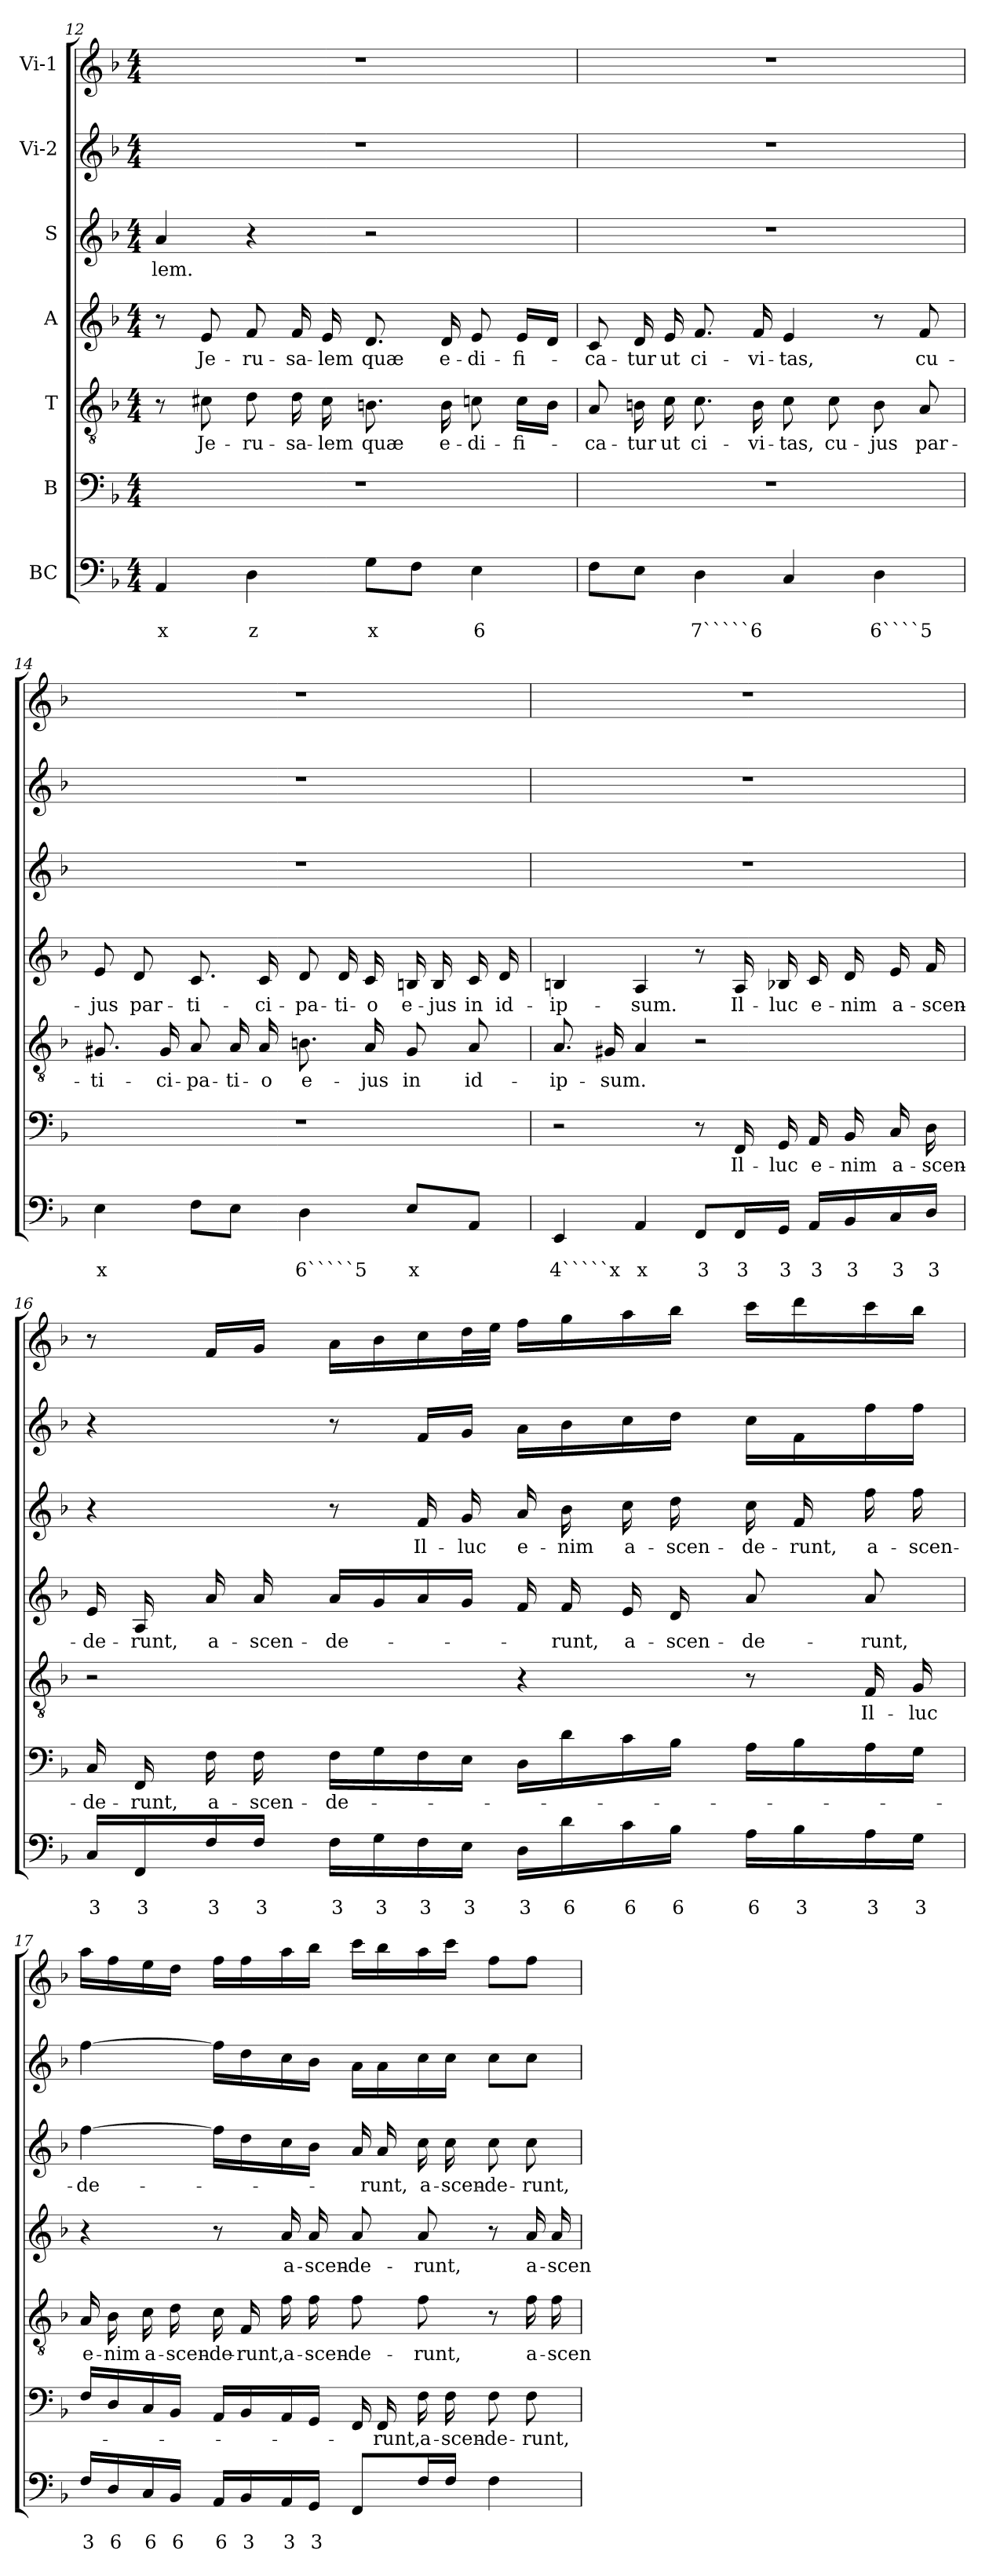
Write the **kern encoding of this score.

**kern	**text	**text	**kern	**text	**kern	**text	**kern	**text	**kern	**text	**kern	**kern
*part7	*part7	*part7	*part6	*part6	*part5	*part5	*part4	*part4	*part3	*part3	*part2	*part1
*staff7	*staff7	*staff7	*staff6	*staff6	*staff5	*staff5	*staff4	*staff4	*staff3	*staff3	*staff2	*staff1
*I"BC	*	*	*I"B	*	*I"T	*	*I"A	*	*I"S	*	*I"Vi-2	*I"Vi-1
*clefF4	*	*	*clefF4	*	*clefGv2	*	*clefG2	*	*clefG2	*	*clefG2	*clefG2
*k[b-]	*	*	*k[b-]	*	*k[b-]	*	*k[b-]	*	*k[b-]	*	*k[b-]	*k[b-]
*F:	*	*	*F:	*	*F:	*	*F:	*	*F:	*	*F:	*F:
*M4/4	*	*	*M4/4	*	*M4/4	*	*M4/4	*	*M4/4	*	*M4/4	*M4/4
=12	=12	=12	=12	=12	=12	=12	=12	=12	=12	=12	=12	=12
!	!	!LO:LY:b	!	!	!	!	!	!	!	!LO:LY:b	!	!
4AA/	.	x	1r	.	8r	.	8r	.	4a/	-lem.	1r	1r
!	!	!	!	!	!	!LO:LY:b	!	!LO:LY:b	!	!	!	!
.	.	.	.	.	8c#X\	Je-	8e/	Je-	.	.	.	.
!	!	!LO:LY:b	!	!	!	!LO:LY:b	!	!LO:LY:b	!	!	!	!
4D\	.	z	.	.	8d\	-ru-	8f/	-ru-	4r	.	.	.
!	!	!	!	!	!	!LO:LY:b	!	!LO:LY:b	!	!	!	!
.	.	.	.	.	16d\	-sa-	16f/	-sa-	.	.	.	.
!	!	!	!	!	!	!LO:LY:b	!	!LO:LY:b	!	!	!	!
.	.	.	.	.	16c#\	-lem	16e/	-lem	.	.	.	.
!	!	!LO:LY:b	!	!	!	!LO:LY:b	!	!LO:LY:b	!	!	!	!
8G\L	.	x	.	.	8.Bn\	quæ	8.d/	quæ	2r	.	.	.
8F\J	.	.	.	.	.	.	.	.	.	.	.	.
!	!	!	!	!	!	!LO:LY:b	!	!LO:LY:b	!	!	!	!
.	.	.	.	.	16B\	e-	16d/	e-	.	.	.	.
!	!	!LO:LY:b	!	!	!	!LO:LY:b	!	!LO:LY:b	!	!	!	!
4E\	.	6	.	.	8cn\	-di-	8e/	-di-	.	.	.	.
!	!	!	!	!	!	!LO:LY:b	!	!LO:LY:b	!	!	!	!
.	.	.	.	.	16c\LL	-fi-	16e/LL	-fi-	.	.	.	.
.	.	.	.	.	16B\JJ	.	16d/JJ	.	.	.	.	.
!!LO:LB:g=z
=13	=13	=13	=13	=13	=13	=13	=13	=13	=13	=13	=13	=13
!	!	!	!	!	!	!LO:LY:b	!	!LO:LY:b	!	!	!	!
8F\L	.	.	1r	.	8A/	-ca-	8c/	-ca-	1r	.	1r	1r
!	!	!	!	!	!	!LO:LY:b	!	!LO:LY:b	!	!	!	!
8E\J	.	.	.	.	16Bn\	-tur	16d/	-tur	.	.	.	.
!	!	!	!	!	!	!LO:LY:b	!	!LO:LY:b	!	!	!	!
.	.	.	.	.	16c\	ut	16e/	ut	.	.	.	.
!	!	!LO:LY:b	!	!	!	!LO:LY:b	!	!LO:LY:b	!	!	!	!
4D\	.	7`````6	.	.	8.c\	ci-	8.f/	ci-	.	.	.	.
!	!	!	!	!	!	!LO:LY:b	!	!LO:LY:b	!	!	!	!
.	.	.	.	.	16B\	-vi-	16f/	-vi-	.	.	.	.
!	!	!	!	!	!	!LO:LY:b	!	!LO:LY:b	!	!	!	!
4C/	.	.	.	.	8c\	-tas,	4e/	-tas,	.	.	.	.
!	!	!	!	!	!	!LO:LY:b	!	!	!	!	!	!
.	.	.	.	.	8c\	cu-	.	.	.	.	.	.
!	!	!LO:LY:b	!	!	!	!LO:LY:b	!	!	!	!	!	!
4D\	.	6````5	.	.	8B\	-jus	8r	.	.	.	.	.
!	!	!	!	!	!	!LO:LY:b	!	!LO:LY:b	!	!	!	!
.	.	.	.	.	8A/	par-	8f/	cu-	.	.	.	.
=14	=14	=14	=14	=14	=14	=14	=14	=14	=14	=14	=14	=14
!	!	!LO:LY:b	!	!	!	!LO:LY:b	!	!LO:LY:b	!	!	!	!
4E\	.	x	1r	.	8.G#X/	-ti-	8e/	-jus	1r	.	1r	1r
!	!	!	!	!	!	!	!	!LO:LY:b	!	!	!	!
.	.	.	.	.	.	.	8d/	par-	.	.	.	.
!	!	!	!	!	!	!LO:LY:b	!	!	!	!	!	!
.	.	.	.	.	16G#/	-ci-	.	.	.	.	.	.
!	!	!	!	!	!	!LO:LY:b	!	!LO:LY:b	!	!	!	!
8F\L	.	.	.	.	8A/	-pa-	8.c/	-ti-	.	.	.	.
!	!	!	!	!	!	!LO:LY:b	!	!	!	!	!	!
8E\J	.	.	.	.	16A/	-ti-	.	.	.	.	.	.
!	!	!	!	!	!	!LO:LY:b	!	!LO:LY:b	!	!	!	!
.	.	.	.	.	16A/	-o	16c/	-ci-	.	.	.	.
!	!	!LO:LY:b	!	!	!	!LO:LY:b	!	!LO:LY:b	!	!	!	!
4D\	.	6`````5	.	.	8.Bn\	e-	8d/	-pa-	.	.	.	.
!	!	!	!	!	!	!	!	!LO:LY:b	!	!	!	!
.	.	.	.	.	.	.	16d/	-ti-	.	.	.	.
!	!	!	!	!	!	!LO:LY:b	!	!LO:LY:b	!	!	!	!
.	.	.	.	.	16A/	-jus	16c/	-o	.	.	.	.
!	!	!LO:LY:b	!	!	!	!LO:LY:b	!	!LO:LY:b	!	!	!	!
8E/L	.	x	.	.	8G#/	in	16Bn/	e-	.	.	.	.
!	!	!	!	!	!	!	!	!LO:LY:b	!	!	!	!
.	.	.	.	.	.	.	16B/	-jus	.	.	.	.
!	!	!	!	!	!	!LO:LY:b	!	!LO:LY:b	!	!	!	!
8AA/J	.	.	.	.	8A/	id-	16c/	in	.	.	.	.
!	!	!	!	!	!	!	!	!LO:LY:b	!	!	!	!
.	.	.	.	.	.	.	16d/	id-	.	.	.	.
!!LO:PB:g=z
=15	=15	=15	=15	=15	=15	=15	=15	=15	=15	=15	=15	=15
!	!	!LO:LY:b	!	!	!	!LO:LY:b	!	!LO:LY:b	!	!	!	!
4EE/	.	4`````x	2r	.	8.A/	-ip-	4Bn/	-ip-	1r	.	1r	1r
!	!	!	!	!	!	!LO:LY:b	!	!	!	!	!	!
.	.	.	.	.	16G#X/	-sum.	.	.	.	.	.	.
!	!	!LO:LY:b	!	!	!	!	!	!LO:LY:b	!	!	!	!
4AA/	.	x	.	.	4A/	.	4A/	-sum.	.	.	.	.
!	!	!LO:LY:b	!	!	!	!	!	!	!	!	!	!
8FF/L	.	3	8r	.	2r	.	8r	.	.	.	.	.
!	!	!LO:LY:b	!	!LO:LY:b	!	!	!	!LO:LY:b	!	!	!	!
16FF/L	.	3	16FF/	Il-	.	.	16A/	Il-	.	.	.	.
!	!	!LO:LY:b	!	!LO:LY:b	!	!	!	!LO:LY:b	!	!	!	!
16GG/JJ	.	3	16GG/	-luc	.	.	16B-X/	-luc	.	.	.	.
!	!	!LO:LY:b	!	!LO:LY:b	!	!	!	!LO:LY:b	!	!	!	!
16AA/LL	.	3	16AA/	e-	.	.	16c/	e-	.	.	.	.
!	!	!LO:LY:b	!	!LO:LY:b	!	!	!	!LO:LY:b	!	!	!	!
16BB-/	.	3	16BB-/	-nim	.	.	16d/	-nim	.	.	.	.
!	!	!LO:LY:b	!	!LO:LY:b	!	!	!	!LO:LY:b	!	!	!	!
16C/	.	3	16C/	a-	.	.	16e/	a-	.	.	.	.
!	!	!LO:LY:b	!	!LO:LY:b	!	!	!	!LO:LY:b	!	!	!	!
16D/JJ	.	3	16D\	-scen-	.	.	16f/	-scen-	.	.	.	.
=16	=16	=16	=16	=16	=16	=16	=16	=16	=16	=16	=16	=16
!	!	!LO:LY:b	!	!LO:LY:b	!	!	!	!LO:LY:b	!	!	!	!
16C/LL	.	3	16C/	-de-	2r	.	16e/	-de-	4r	.	4r	8r
!	!	!LO:LY:b	!	!LO:LY:b	!	!	!	!LO:LY:b	!	!	!	!
16FF/	.	3	16FF/	-runt,	.	.	16A/	-runt,	.	.	.	.
!	!	!LO:LY:b	!	!LO:LY:b	!	!	!	!LO:LY:b	!	!	!	!
16F/	.	3	16F\	a-	.	.	16a/	a-	.	.	.	16f/LL
!	!	!LO:LY:b	!	!LO:LY:b	!	!	!	!LO:LY:b	!	!	!	!
16F/JJ	.	3	16F\	-scen-	.	.	16a/	-scen-	.	.	.	16g/JJ
!	!	!LO:LY:b	!	!LO:LY:b	!	!	!	!LO:LY:b	!	!	!	!
16F\LL	.	3	16F\LL	-de-	.	.	16a/LL	-de-	8r	.	8r	16a\LL
!	!	!LO:LY:b	!	!	!	!	!	!	!	!	!	!
16G\	.	3	16G\	.	.	.	16g/	.	.	.	.	16b-\
!	!	!LO:LY:b	!	!	!	!	!	!	!	!LO:LY:b	!	!
16F\	.	3	16F\	.	.	.	16a/	.	16f/	Il-	16f/LL	16cc\
!	!	!LO:LY:b	!	!	!	!	!	!	!	!LO:LY:b	!	!
16E\JJ	.	3	16E\JJ	.	.	.	16g/JJ	.	16g/	-luc	16g/JJ	32dd\L
.	.	.	.	.	.	.	.	.	.	.	.	32ee\JJJ
!	!	!LO:LY:b	!	!	!	!	!	!	!	!LO:LY:b	!	!
16D\LL	.	3	16D\LL	.	4r	.	16f/	.	16a/	e-	16a\LL	16ff\LL
!	!	!LO:LY:b	!	!	!	!	!	!LO:LY:b	!	!LO:LY:b	!	!
16d\	.	6	16d\	.	.	.	16f/	-runt,	16b-\	-nim	16b-\	16gg\
!	!	!LO:LY:b	!	!	!	!	!	!LO:LY:b	!	!LO:LY:b	!	!
16c\	.	6	16c\	.	.	.	16e/	a-	16cc\	a-	16cc\	16aa\
!	!	!LO:LY:b	!	!	!	!	!	!LO:LY:b	!	!LO:LY:b	!	!
16B-\JJ	.	6	16B-\JJ	.	.	.	16d/	-scen-	16dd\	-scen-	16dd\JJ	16bb-\JJ
!	!	!LO:LY:b	!	!	!	!	!	!LO:LY:b	!	!LO:LY:b	!	!
16A\LL	.	6	16A\LL	.	8r	.	8a/	-de-	16cc\	-de-	16cc\LL	16ccc\LL
!	!	!LO:LY:b	!	!	!	!	!	!	!	!LO:LY:b	!	!
16B-\	.	3	16B-\	.	.	.	.	.	16f/	-runt,	16f\	16ddd\
!	!	!LO:LY:b	!	!	!	!LO:LY:b	!	!LO:LY:b	!	!LO:LY:b	!	!
16A\	.	3	16A\	.	16F/	Il-	8a/	-runt,	16ff\	a-	16ff\	16ccc\
!	!	!LO:LY:b	!	!	!	!LO:LY:b	!	!	!	!LO:LY:b	!	!
16G\JJ	.	3	16G\JJ	.	16G/	-luc	.	.	16ff\	-scen-	16ff\JJ	16bb-\JJ
!!LO:LB:g=z
=17	=17	=17	=17	=17	=17	=17	=17	=17	=17	=17	=17	=17
!	!	!LO:LY:b	!	!	!	!LO:LY:b	!	!	!	!LO:LY:b	!	!
16F/LL	.	3	16F/LL	.	16A/	e-	4r	.	[4ff\	-de-	[4ff\	16aa\LL
!	!	!LO:LY:b	!	!	!	!LO:LY:b	!	!	!	!	!	!
16D/	.	6	16D/	.	16B-\	-nim	.	.	.	.	.	16ff\
!	!	!LO:LY:b	!	!	!	!LO:LY:b	!	!	!	!	!	!
16C/	.	6	16C/	.	16c\	a-	.	.	.	.	.	16ee\
!	!	!LO:LY:b	!	!	!	!LO:LY:b	!	!	!	!	!	!
16BB-/JJ	.	6	16BB-/JJ	.	16d\	-scen-	.	.	.	.	.	16dd\JJ
!	!	!LO:LY:b	!	!	!	!LO:LY:b	!	!	!	!	!	!
16AA/LL	.	6	16AA/LL	.	16c\	-de-	8r	.	16ff\LL]	.	16ff\LL]	16ff\LL
!	!	!LO:LY:b	!	!	!	!LO:LY:b	!	!	!	!	!	!
16BB-/	.	3	16BB-/	.	16F/	-runt,	.	.	16dd\	.	16dd\	16ff\
!	!	!LO:LY:b	!	!	!	!LO:LY:b	!	!LO:LY:b	!	!	!	!
16AA/	.	3	16AA/	.	16f\	a-	16a/	a-	16cc\	.	16cc\	16aa\
!	!	!LO:LY:b	!	!	!	!LO:LY:b	!	!LO:LY:b	!	!	!	!
16GG/JJ	.	3	16GG/JJ	.	16f\	-scen-	16a/	-scen-	16b-\JJ	.	16b-\JJ	16bb-\JJ
!	!	!	!	!	!	!LO:LY:b	!	!LO:LY:b	!	!	!	!
8FF/L	.	.	16FF/	.	8f\	-de-	8a/	-de-	16a/	.	16a\LL	16ccc\LL
!	!	!	!	!LO:LY:b	!	!	!	!	!	!LO:LY:b	!	!
.	.	.	16FF/	-runt,	.	.	.	.	16a/	-runt,	16a\	16bb-\
!	!	!	!	!LO:LY:b	!	!LO:LY:b	!	!LO:LY:b	!	!LO:LY:b	!	!
16F/L	.	.	16F\	a-	8f\	-runt,	8a/	-runt,	16cc\	a-	16cc\	16aa\
!	!	!	!	!LO:LY:b	!	!	!	!	!	!LO:LY:b	!	!
16F/JJ	.	.	16F\	-scen-	.	.	.	.	16cc\	-scen-	16cc\JJ	16ccc\JJ
!	!	!	!	!LO:LY:b	!	!	!	!	!	!LO:LY:b	!	!
4F\	.	.	8F\	-de-	8r	.	8r	.	8cc\	-de-	8cc\L	8ff\L
!	!	!	!	!LO:LY:b	!	!LO:LY:b	!	!LO:LY:b	!	!LO:LY:b	!	!
.	.	.	8F\	-runt,	16f\	a-	16a/	a-	8cc\	-runt,	8cc\J	8ff\J
!	!	!	!	!	!	!LO:LY:b	!	!LO:LY:b	!	!	!	!
.	.	.	.	.	16f\	-scen-	16a/	-scen-	.	.	.	.
=	=	=	=	=	=	=	=	=	=	=	=	=
*-	*-	*-	*-	*-	*-	*-	*-	*-	*-	*-	*-	*-
